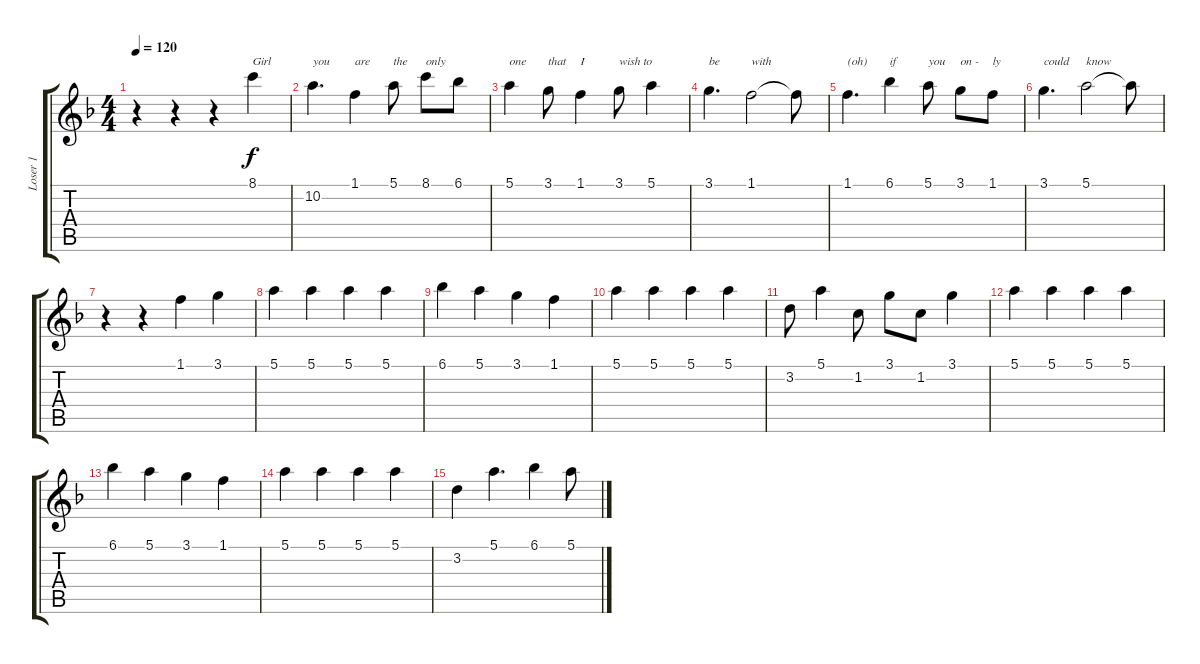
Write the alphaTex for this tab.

\track ("Loser 1" "Loser 1") {instrument electricguitarclean}
\staff {score tabs}
\tuning (E4 B3 G3 D3 A2 E2) {hide}
\ts (4 4)
\tempo 120
\clef g2
\ks f
r.4{dy f} r.4 r.4 8.1.4{txt "Girl"} |
10.2.4{d txt "you"} 1.1.4{txt "are"} 5.1.8{txt "the"} 8.1.8{txt "only"} 6.1.8 |
5.1.4{txt "one"} 3.1.8{txt "that"} 1.1.4{txt "I"} 3.1.8{txt "wish to"} 5.1.4 |
3.1.4{d txt "be"} 1.1.2{txt "with"} 1.1{t}.8 |
1.1.4{d txt "(oh)"} 6.1.4{txt "if"} 5.1.8{txt "you"} 3.1.8{txt "on -"} 1.1.8{txt "ly"} |
3.1.4{d txt "could"} 5.1.2{txt "know"} 5.1{t}.8 |
r.4 r.4 1.1.4 3.1.4 |
5.1.4 5.1.4 5.1.4 5.1.4 |
6.1.4 5.1.4 3.1.4 1.1.4 |
5.1.4 5.1.4 5.1.4 5.1.4 |
3.2.8 5.1.4 1.2.8 3.1.8 1.2.8 3.1.4 |
5.1.4 5.1.4 5.1.4 5.1.4 |
6.1.4 5.1.4 3.1.4 1.1.4 |
5.1.4 5.1.4 5.1.4 5.1.4 |
3.2.4 5.1.4{d} 6.1.4 5.1.8
